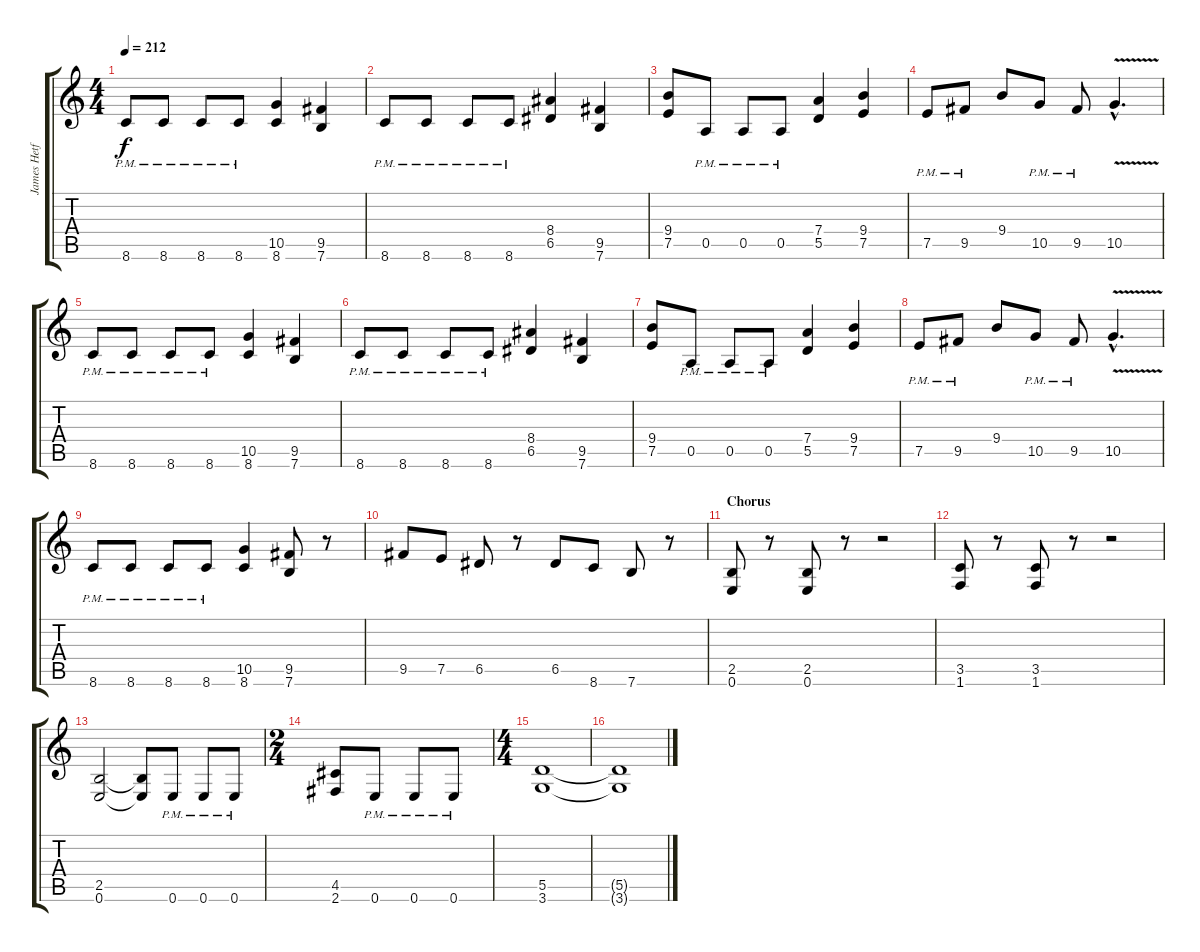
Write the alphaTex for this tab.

\track ("James Hetfield (Rhytm Guitar)" "James Hetf") {instrument distortionguitar}
\staff {score tabs}
\tuning (E4 B3 G3 D3 A2 E2) {hide}
\ts (4 4)
\tempo 212
\clef g2
\ks c
8.6{pm}.8{dy f} 8.6{pm}.8 8.6{pm}.8 8.6{pm}.8 (10.5 8.6).4 (9.5 7.6).4 |
8.6{pm}.8 8.6{pm}.8 8.6{pm}.8 8.6{pm}.8 (8.4 6.5).4 (9.5 7.6).4 |
(9.4 7.5).8 0.5{pm}.8 0.5{pm}.8 0.5{pm}.8 (7.4 5.5).4 (9.4 7.5).4 |
7.5{pm}.8 9.5{pm}.8 9.4.8 10.5{pm}.8 9.5{pm}.8 10.5{v hac}.4{d} |
8.6{pm}.8 8.6{pm}.8 8.6{pm}.8 8.6{pm}.8 (10.5 8.6).4 (9.5 7.6).4 |
8.6{pm}.8 8.6{pm}.8 8.6{pm}.8 8.6{pm}.8 (8.4 6.5).4 (9.5 7.6).4 |
(9.4 7.5).8 0.5{pm}.8 0.5{pm}.8 0.5{pm}.8 (7.4 5.5).4 (9.4 7.5).4 |
7.5{pm}.8 9.5{pm}.8 9.4.8 10.5{pm}.8 9.5{pm}.8 10.5{v hac}.4{d} |
8.6{pm}.8 8.6{pm}.8 8.6{pm}.8 8.6{pm}.8 (10.5 8.6).4 (9.5 7.6).8 r.8 |
9.5.8 7.5.8 6.5.8 r.8 6.5.8 8.6.8 7.6.8 r.8 |
\section ("" "Chorus")
(2.5 0.6).8 r.8 (2.5 0.6).8 r.8 r.2 |
(3.5 1.6).8 r.8 (3.5 1.6).8 r.8 r.2 |
(2.5 0.6).2 (2.5{t} 0.6{t}).8 0.6{pm}.8 0.6{pm}.8 0.6{pm}.8 |
\ts (2 4)
(4.5 2.6).8 0.6{pm}.8 0.6{pm}.8 0.6{pm}.8 |
\ts (4 4)
(5.5 3.6).1 |
(5.5{t} 3.6{t}).1
